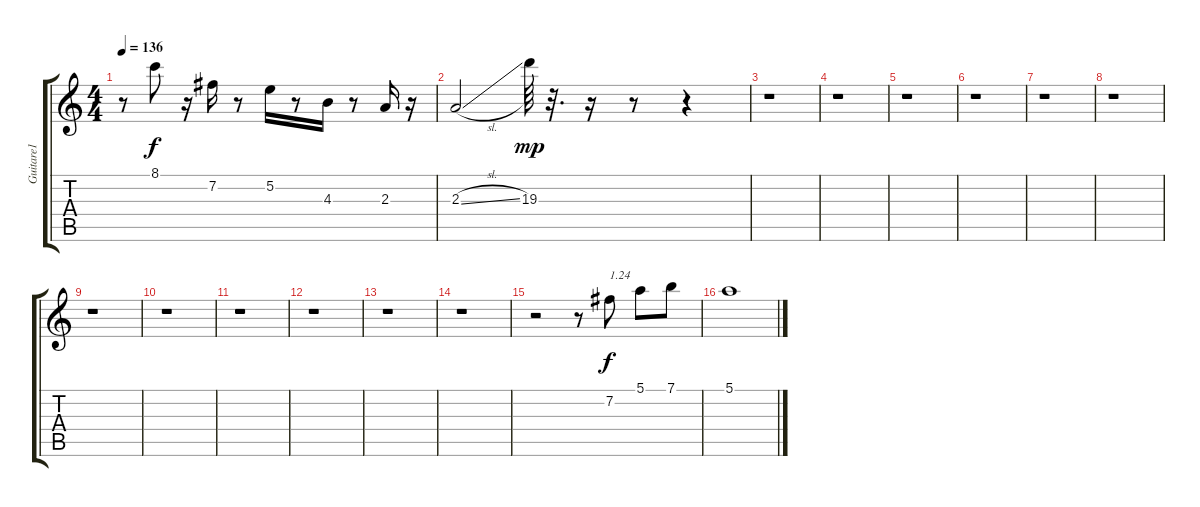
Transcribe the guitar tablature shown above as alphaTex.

\track ("Guitare1" "Guitare1") {instrument electricguitarclean}
\staff {score tabs}
\tuning (E4 B3 G3 D3 A2 E2) {hide}
\ts (4 4)
\tempo 136
\clef g2
\ks c
r.8{dy f} 8.1.8 r.16 7.2.16 r.8 5.2.16 r.8 4.3.16 r.8 2.3.16 r.16 |
2.3{sl}.2 19.3.64{dy mp} r.32{d} r.16 r.8 r.4 |
r.1 |
r.1 |
r.1 |
r.1 |
r.1 |
r.1 |
r.1 |
r.1 |
r.1 |
r.1 |
r.1 |
r.1 |
r.2 r.8 7.2.8{txt "1.24" dy f} 5.1.8 7.1.8 |
5.1.1
